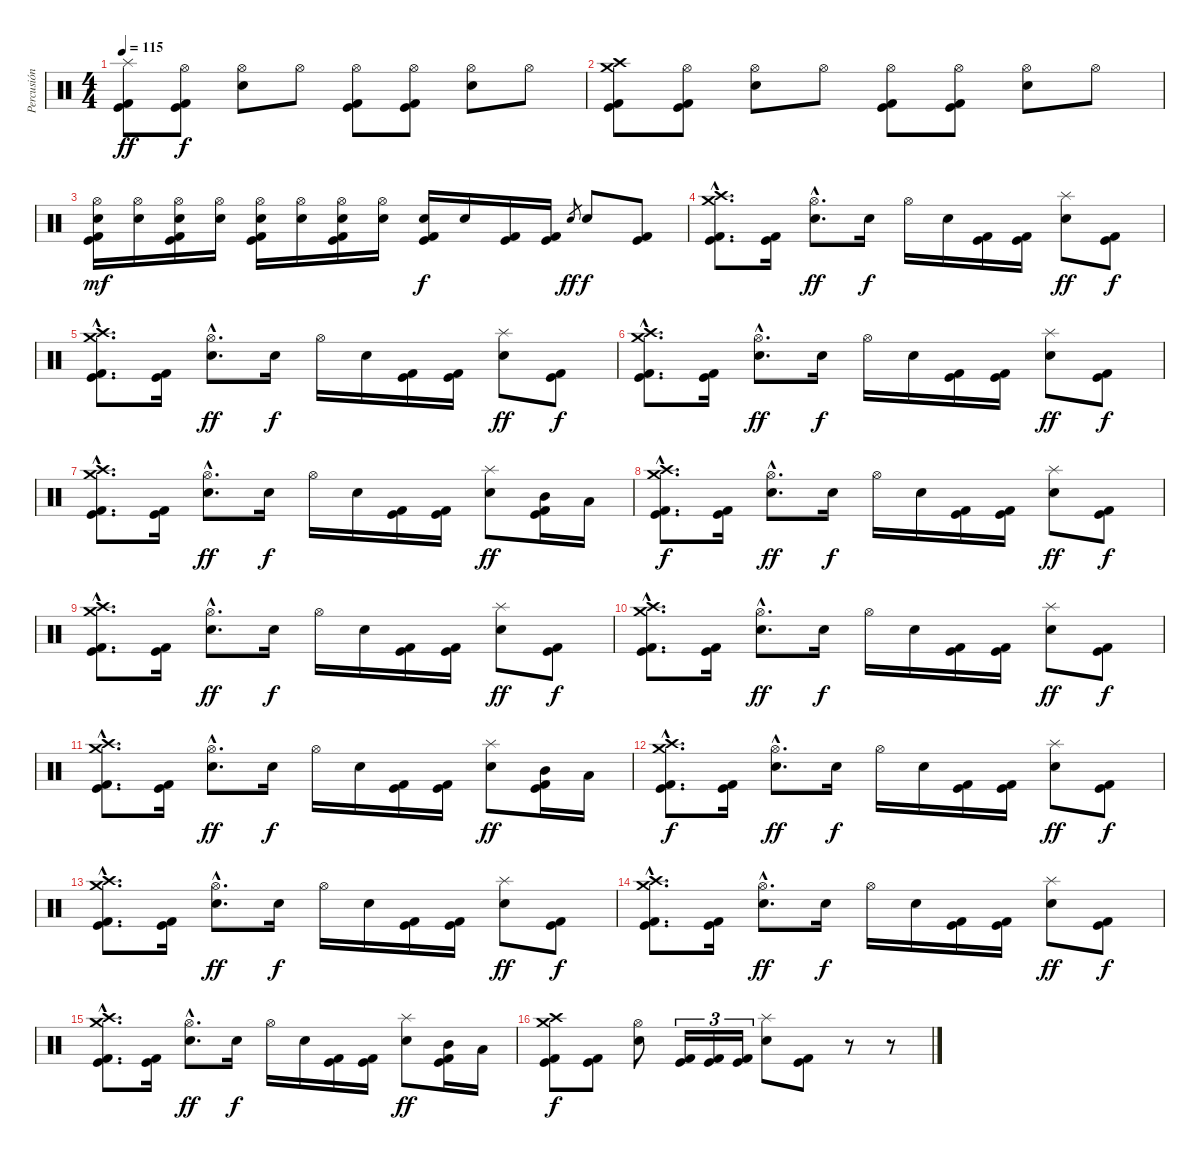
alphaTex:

\track ("Percusión" "Percusión") {instrument percussion}
\staff {score}
\articulation defaults
\ts (4 4)
\tempo 115
\clef neutral
\ks c
("Splash (hit)" "Kick (hit) 2" "Kick (hit)").8{dy ff} ("Hi-Hat (open)" "Kick (hit) 2" "Kick (hit)").8{dy f} ("Hi-Hat (open)" "Electric Snare (hit)").8 "Hi-Hat (open)".8 ("Hi-Hat (open)" "Kick (hit) 2" "Kick (hit)").8 ("Hi-Hat (open)" "Kick (hit) 2" "Kick (hit)").8 ("Hi-Hat (open)" "Electric Snare (hit)").8 "Hi-Hat (open)".8 |
("Crash high (hit)" "Crash medium (hit)" "Kick (hit) 2" "Kick (hit)").8 ("Hi-Hat (open)" "Kick (hit) 2" "Kick (hit)").8 ("Hi-Hat (open)" "Electric Snare (hit)").8 "Hi-Hat (open)".8 ("Hi-Hat (open)" "Kick (hit) 2" "Kick (hit)").8 ("Hi-Hat (open)" "Kick (hit) 2" "Kick (hit)").8 ("Hi-Hat (open)" "Electric Snare (hit)").8 "Hi-Hat (open)".8 |
("Hi-Hat (open)" "Electric Snare (hit)" "Kick (hit) 2" "Kick (hit)").16{dy mf} ("Hi-Hat (open)" "Electric Snare (hit)").16 ("Hi-Hat (open)" "Electric Snare (hit)" "Kick (hit) 2" "Kick (hit)").16 ("Hi-Hat (open)" "Electric Snare (hit)").16 ("Hi-Hat (open)" "Electric Snare (hit)" "Kick (hit) 2" "Kick (hit)").16 ("Hi-Hat (open)" "Electric Snare (hit)").16 ("Hi-Hat (open)" "Electric Snare (hit)" "Kick (hit) 2" "Kick (hit)").16 ("Hi-Hat (open)" "Electric Snare (hit)").16 ("Electric Snare (hit)" "Kick (hit) 2" "Kick (hit)").16{dy f} "Electric Snare (hit)".16 ("Kick (hit) 2" "Kick (hit)").16 ("Kick (hit) 2" "Kick (hit)").16 "Electric Snare (hit)".8{gr dy ff} "Electric Snare (hit)".8{dy f} ("Kick (hit) 2" "Kick (hit)").8 |
("Crash medium (hit)"{hac} "Crash high (hit)"{hac} "Kick (hit) 2"{hac} "Kick (hit)"{hac}).8{d} ("Kick (hit) 2" "Kick (hit)").16 ("Hi-Hat (open)"{hac} "Electric Snare (hit)"{hac}).8{d dy ff} "Electric Snare (hit)".16{dy f} "Hi-Hat (open)".16 "Electric Snare (hit)".16 ("Kick (hit) 2" "Kick (hit)").16 ("Kick (hit) 2" "Kick (hit)").16 ("Splash (hit)" "Electric Snare (hit)").8{dy ff} ("Kick (hit) 2" "Kick (hit)").8{dy f} |
("Crash medium (hit)"{hac} "Crash high (hit)"{hac} "Kick (hit) 2"{hac} "Kick (hit)"{hac}).8{d} ("Kick (hit) 2" "Kick (hit)").16 ("Hi-Hat (open)"{hac} "Electric Snare (hit)"{hac}).8{d dy ff} "Electric Snare (hit)".16{dy f} "Hi-Hat (open)".16 "Electric Snare (hit)".16 ("Kick (hit) 2" "Kick (hit)").16 ("Kick (hit) 2" "Kick (hit)").16 ("Splash (hit)" "Electric Snare (hit)").8{dy ff} ("Kick (hit) 2" "Kick (hit)").8{dy f} |
("Crash medium (hit)"{hac} "Crash high (hit)"{hac} "Kick (hit) 2"{hac} "Kick (hit)"{hac}).8{d} ("Kick (hit) 2" "Kick (hit)").16 ("Hi-Hat (open)"{hac} "Electric Snare (hit)"{hac}).8{d dy ff} "Electric Snare (hit)".16{dy f} "Hi-Hat (open)".16 "Electric Snare (hit)".16 ("Kick (hit) 2" "Kick (hit)").16 ("Kick (hit) 2" "Kick (hit)").16 ("Splash (hit)" "Electric Snare (hit)").8{dy ff} ("Kick (hit) 2" "Kick (hit)").8{dy f} |
("Crash medium (hit)"{hac} "Crash high (hit)"{hac} "Kick (hit) 2"{hac} "Kick (hit)"{hac}).8{d} ("Kick (hit) 2" "Kick (hit)").16 ("Hi-Hat (open)"{hac} "Electric Snare (hit)"{hac}).8{d dy ff} "Electric Snare (hit)".16{dy f} "Hi-Hat (open)".16 "Electric Snare (hit)".16 ("Kick (hit) 2" "Kick (hit)").16 ("Kick (hit) 2" "Kick (hit)").16 ("Splash (hit)" "Electric Snare (hit)").8{dy ff} ("Mid Tom (hit)" "Kick (hit) 2" "Kick (hit)").16 "Low Tom (hit)".16 |
("Crash medium (hit)"{hac} "Crash high (hit)"{hac} "Kick (hit) 2"{hac} "Kick (hit)"{hac}).8{d dy f} ("Kick (hit) 2" "Kick (hit)").16 ("Hi-Hat (open)"{hac} "Electric Snare (hit)"{hac}).8{d dy ff} "Electric Snare (hit)".16{dy f} "Hi-Hat (open)".16 "Electric Snare (hit)".16 ("Kick (hit) 2" "Kick (hit)").16 ("Kick (hit) 2" "Kick (hit)").16 ("Splash (hit)" "Electric Snare (hit)").8{dy ff} ("Kick (hit) 2" "Kick (hit)").8{dy f} |
("Crash medium (hit)"{hac} "Crash high (hit)"{hac} "Kick (hit) 2"{hac} "Kick (hit)"{hac}).8{d} ("Kick (hit) 2" "Kick (hit)").16 ("Hi-Hat (open)"{hac} "Electric Snare (hit)"{hac}).8{d dy ff} "Electric Snare (hit)".16{dy f} "Hi-Hat (open)".16 "Electric Snare (hit)".16 ("Kick (hit) 2" "Kick (hit)").16 ("Kick (hit) 2" "Kick (hit)").16 ("Splash (hit)" "Electric Snare (hit)").8{dy ff} ("Kick (hit) 2" "Kick (hit)").8{dy f} |
("Crash medium (hit)"{hac} "Crash high (hit)"{hac} "Kick (hit) 2"{hac} "Kick (hit)"{hac}).8{d} ("Kick (hit) 2" "Kick (hit)").16 ("Hi-Hat (open)"{hac} "Electric Snare (hit)"{hac}).8{d dy ff} "Electric Snare (hit)".16{dy f} "Hi-Hat (open)".16 "Electric Snare (hit)".16 ("Kick (hit) 2" "Kick (hit)").16 ("Kick (hit) 2" "Kick (hit)").16 ("Splash (hit)" "Electric Snare (hit)").8{dy ff} ("Kick (hit) 2" "Kick (hit)").8{dy f} |
("Crash medium (hit)"{hac} "Crash high (hit)"{hac} "Kick (hit) 2"{hac} "Kick (hit)"{hac}).8{d} ("Kick (hit) 2" "Kick (hit)").16 ("Hi-Hat (open)"{hac} "Electric Snare (hit)"{hac}).8{d dy ff} "Electric Snare (hit)".16{dy f} "Hi-Hat (open)".16 "Electric Snare (hit)".16 ("Kick (hit) 2" "Kick (hit)").16 ("Kick (hit) 2" "Kick (hit)").16 ("Splash (hit)" "Electric Snare (hit)").8{dy ff} ("Mid Tom (hit)" "Kick (hit) 2" "Kick (hit)").16 "Low Tom (hit)".16 |
("Crash medium (hit)"{hac} "Crash high (hit)"{hac} "Kick (hit) 2"{hac} "Kick (hit)"{hac}).8{d dy f} ("Kick (hit) 2" "Kick (hit)").16 ("Hi-Hat (open)"{hac} "Electric Snare (hit)"{hac}).8{d dy ff} "Electric Snare (hit)".16{dy f} "Hi-Hat (open)".16 "Electric Snare (hit)".16 ("Kick (hit) 2" "Kick (hit)").16 ("Kick (hit) 2" "Kick (hit)").16 ("Splash (hit)" "Electric Snare (hit)").8{dy ff} ("Kick (hit) 2" "Kick (hit)").8{dy f} |
("Crash medium (hit)"{hac} "Crash high (hit)"{hac} "Kick (hit) 2"{hac} "Kick (hit)"{hac}).8{d} ("Kick (hit) 2" "Kick (hit)").16 ("Hi-Hat (open)"{hac} "Electric Snare (hit)"{hac}).8{d dy ff} "Electric Snare (hit)".16{dy f} "Hi-Hat (open)".16 "Electric Snare (hit)".16 ("Kick (hit) 2" "Kick (hit)").16 ("Kick (hit) 2" "Kick (hit)").16 ("Splash (hit)" "Electric Snare (hit)").8{dy ff} ("Kick (hit) 2" "Kick (hit)").8{dy f} |
("Crash medium (hit)"{hac} "Crash high (hit)"{hac} "Kick (hit) 2"{hac} "Kick (hit)"{hac}).8{d} ("Kick (hit) 2" "Kick (hit)").16 ("Hi-Hat (open)"{hac} "Electric Snare (hit)"{hac}).8{d dy ff} "Electric Snare (hit)".16{dy f} "Hi-Hat (open)".16 "Electric Snare (hit)".16 ("Kick (hit) 2" "Kick (hit)").16 ("Kick (hit) 2" "Kick (hit)").16 ("Splash (hit)" "Electric Snare (hit)").8{dy ff} ("Kick (hit) 2" "Kick (hit)").8{dy f} |
("Crash medium (hit)"{hac} "Crash high (hit)"{hac} "Kick (hit) 2"{hac} "Kick (hit)"{hac}).8{d} ("Kick (hit) 2" "Kick (hit)").16 ("Hi-Hat (open)"{hac} "Electric Snare (hit)"{hac}).8{d dy ff} "Electric Snare (hit)".16{dy f} "Hi-Hat (open)".16 "Electric Snare (hit)".16 ("Kick (hit) 2" "Kick (hit)").16 ("Kick (hit) 2" "Kick (hit)").16 ("Splash (hit)" "Electric Snare (hit)").8{dy ff} ("Mid Tom (hit)" "Kick (hit) 2" "Kick (hit)").16 "Low Tom (hit)".16 |
("Crash medium (hit)" "Crash high (hit)" "Kick (hit) 2" "Kick (hit)").8{dy f} ("Kick (hit) 2" "Kick (hit)").8 ("Hi-Hat (open)" "Electric Snare (hit)").8 ("Kick (hit) 2" "Kick (hit)").16{tu (3 2)} ("Kick (hit) 2" "Kick (hit)").16{tu (3 2)} ("Kick (hit) 2" "Kick (hit)").16{tu (3 2)} ("Splash (hit)" "Electric Snare (hit)").8 ("Kick (hit) 2" "Kick (hit)").8 r.8 r.8
